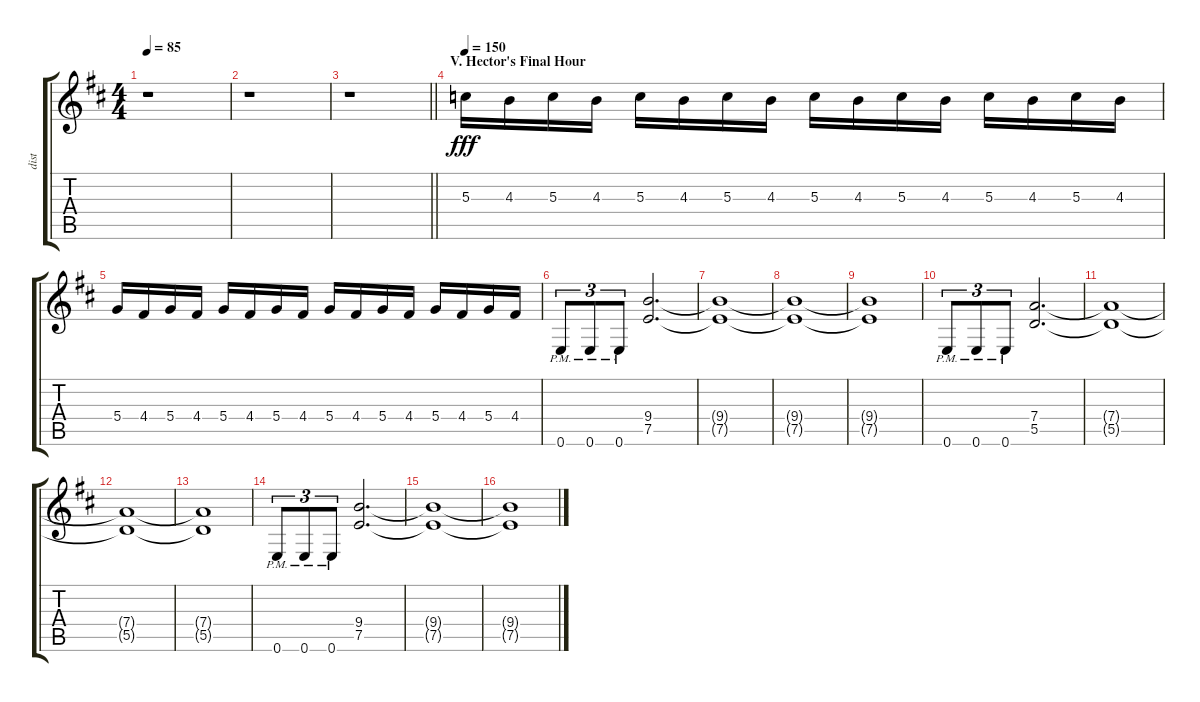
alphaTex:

\track ("dist" "dist") {instrument overdrivenguitar}
\staff {score tabs}
\tuning (E4 B3 G3 D3 A2 E2) {hide}
\ts (4 4)
\tempo 85
\clef g2
\ks d
r.1{dy fff} |
r.1 |
\barLineRight lightlight
r.1 |
\section ("" "V. Hector's Final Hour")
\tempo 150
5.3.16 4.3.16 5.3.16 4.3.16 5.3.16 4.3.16 5.3.16 4.3.16 5.3.16 4.3.16 5.3.16 4.3.16 5.3.16 4.3.16 5.3.16 4.3.16 |
5.4.16 4.4.16 5.4.16 4.4.16 5.4.16 4.4.16 5.4.16 4.4.16 5.4.16 4.4.16 5.4.16 4.4.16 5.4.16 4.4.16 5.4.16 4.4.16 |
0.6{pm}.8{tu (3 2)} 0.6{pm}.8{tu (3 2)} 0.6{pm}.8{tu (3 2)} (9.4 7.5).2{d} |
(9.4{t} 7.5{t}).1 |
(9.4{t} 7.5{t}).1 |
(9.4{t} 7.5{t}).1 |
0.6{pm}.8{tu (3 2)} 0.6{pm}.8{tu (3 2)} 0.6{pm}.8{tu (3 2)} (7.4 5.5).2{d} |
(7.4{t} 5.5{t}).1 |
(7.4{t} 5.5{t}).1 |
(7.4{t} 5.5{t}).1 |
0.6{pm}.8{tu (3 2)} 0.6{pm}.8{tu (3 2)} 0.6{pm}.8{tu (3 2)} (9.4 7.5).2{d} |
(9.4{t} 7.5{t}).1 |
(9.4{t} 7.5{t}).1
